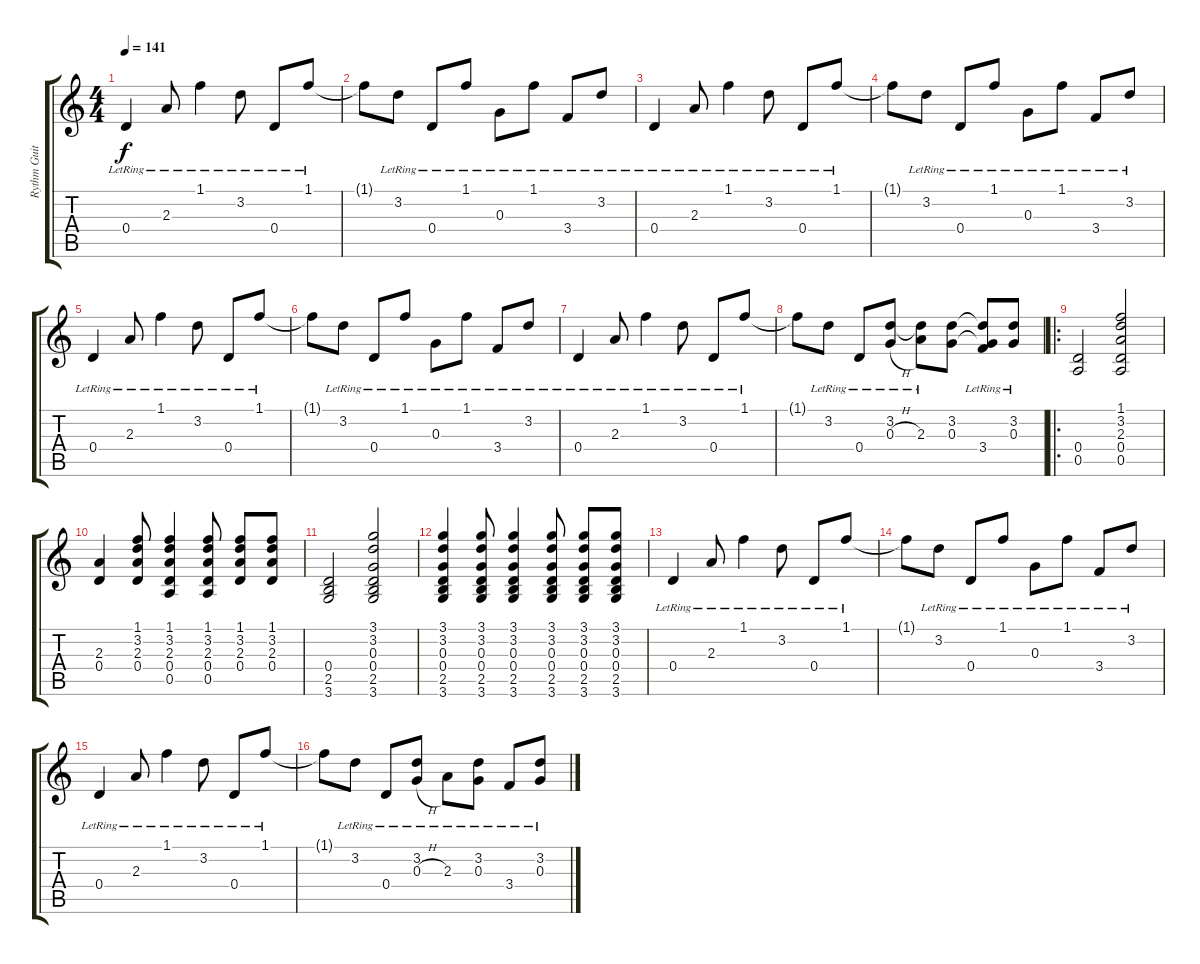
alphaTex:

\track ("Rythm Guitar" "Rythm Guit") {instrument acousticguitarsteel}
\staff {score tabs}
\tuning (E4 B3 G3 D3 A2 E2) {hide}
\ts (4 4)
\tempo 141
\clef g2
\ks c
0.4{lr}.4{dy f instrument acousticguitarsteel} 2.3{lr}.8 1.1{lr}.4 3.2{lr}.8 0.4{lr}.8 1.1{lr}.8 |
1.1{t}.8 3.2{lr}.8 0.4{lr}.8 1.1{lr}.8 0.3{lr}.8 1.1{lr}.8 3.4{lr}.8 3.2{lr}.8 |
0.4{lr}.4 2.3{lr}.8 1.1{lr}.4 3.2{lr}.8 0.4{lr}.8 1.1{lr}.8 |
1.1{t}.8 3.2{lr}.8 0.4{lr}.8 1.1{lr}.8 0.3{lr}.8 1.1{lr}.8 3.4{lr}.8 3.2{lr}.8 |
0.4{lr}.4 2.3{lr}.8 1.1{lr}.4 3.2{lr}.8 0.4{lr}.8 1.1{lr}.8 |
1.1{t}.8 3.2{lr}.8 0.4{lr}.8 1.1{lr}.8 0.3{lr}.8 1.1{lr}.8 3.4{lr}.8 3.2{lr}.8 |
0.4{lr}.4 2.3{lr}.8 1.1{lr}.4 3.2{lr}.8 0.4{lr}.8 1.1{lr}.8 |
1.1{t}.8 3.2{lr}.8 0.4{lr}.8 (3.2{lr} 0.3{h}).8 (3.2{t} 2.3{lr}).8 (3.2 0.3).8 (3.2{t} 0.3{t} 3.4{lr}).8 (3.2{lr} 0.3{lr}).8 |
\ro
(0.4 0.5).2 (1.1 3.2 2.3 0.4 0.5).2 |
(2.3 0.4).4 (1.1 3.2 2.3 0.4).8 (1.1 3.2 2.3 0.4 0.5).4 (1.1 3.2 2.3 0.4 0.5).8 (1.1 3.2 2.3 0.4).8 (1.1 3.2 2.3 0.4).8 |
(0.4 2.5 3.6).2 (3.1 3.2 0.3 0.4 2.5 3.6).2 |
(3.1 3.2 0.3 0.4 2.5 3.6).4 (3.1 3.2 0.3 0.4 2.5 3.6).8 (3.1 3.2 0.3 0.4 2.5 3.6).4 (3.1 3.2 0.3 0.4 2.5 3.6).8 (3.1 3.2 0.3 0.4 2.5 3.6).8 (3.1 3.2 0.3 0.4 2.5 3.6).8 |
0.4{lr}.4 2.3{lr}.8 1.1{lr}.4 3.2{lr}.8 0.4{lr}.8 1.1{lr}.8 |
1.1{t}.8 3.2{lr}.8 0.4{lr}.8 1.1{lr}.8 0.3{lr}.8 1.1{lr}.8 3.4{lr}.8 3.2{lr}.8 |
0.4{lr}.4 2.3{lr}.8 1.1{lr}.4 3.2{lr}.8 0.4{lr}.8 1.1{lr}.8 |
1.1{t}.8 3.2{lr}.8 0.4{lr}.8 (3.2{lr} 0.3{h}).8 2.3{lr}.8 (3.2{lr} 0.3{lr}).8 3.4{lr}.8 (3.2{lr} 0.3{lr}).8
